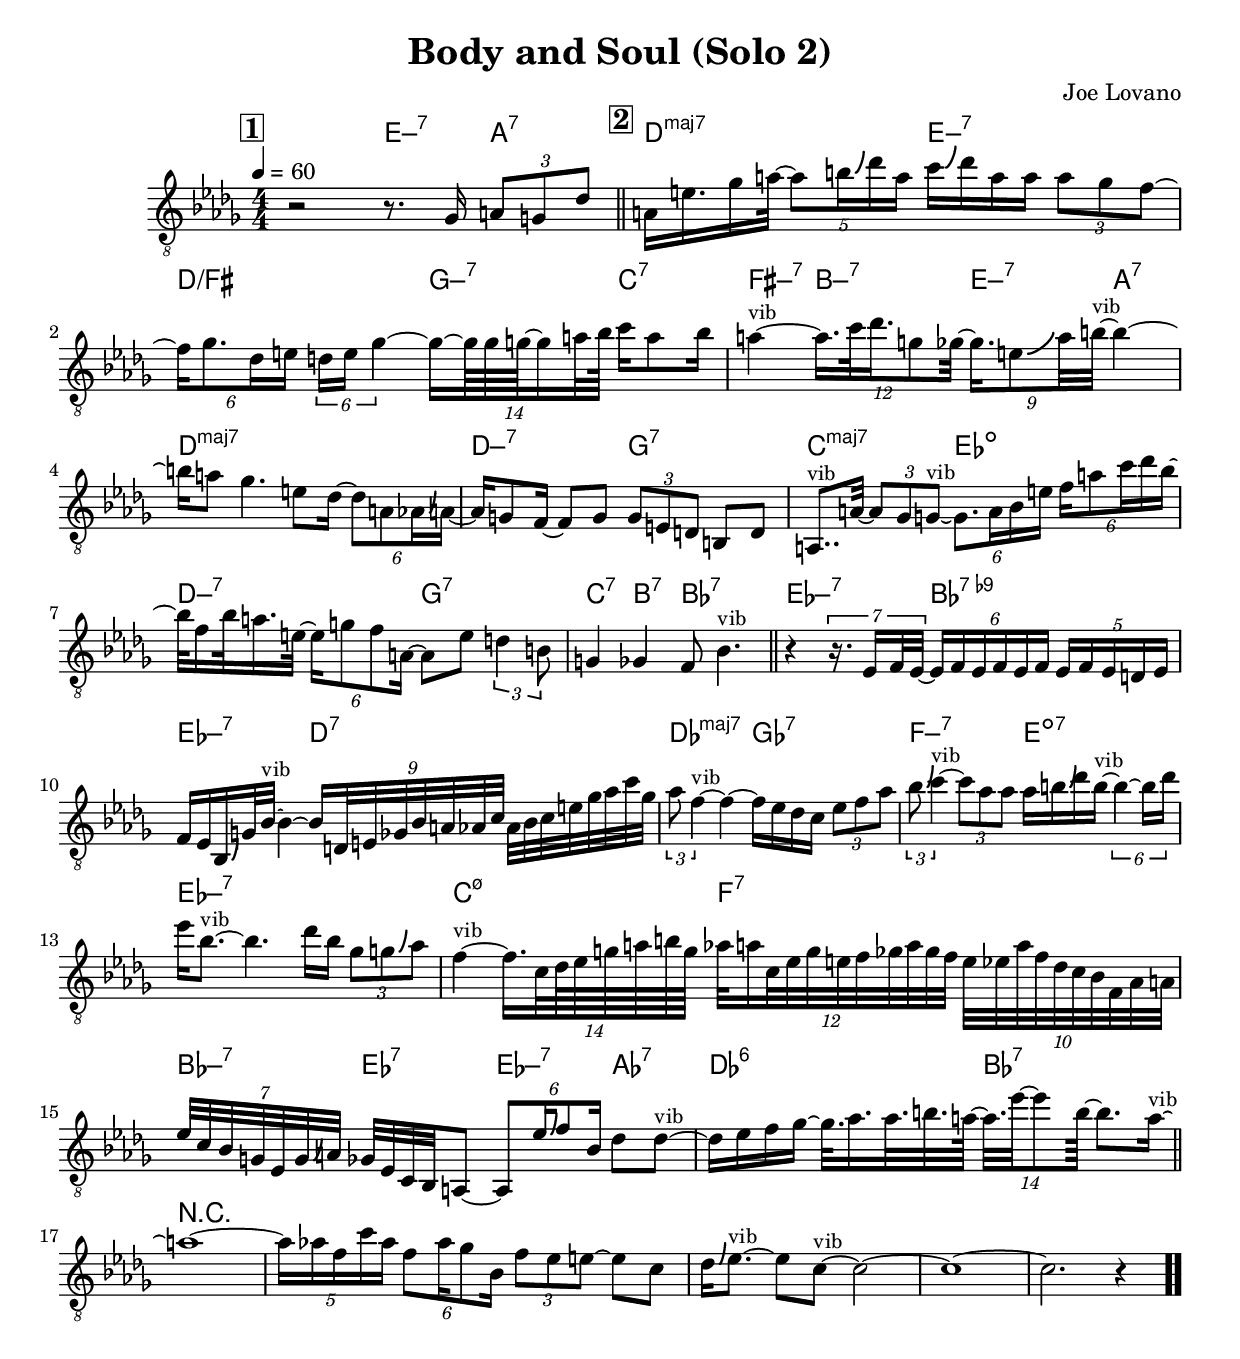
\version "2.13.2"

#(ly:set-option 'point-and-click #f)

\header {
  title = "Body and Soul (Solo 2)"
  composer = "Joe Lovano"
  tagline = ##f
}
global =
{
    \override Staff.TimeSignature #'style = #'()
    \time 4/4
    \clef "treble_8"
    \key des \major
    \override Rest #'direction = #'0
    \override MultiMeasureRest #'staff-position = #0
}
\score
{
<<
    \transpose c' c'

    \new ChordNames { \chords {
      \set majorSevenSymbol = \markup { "maj7" }
      \set minorChordModifier = \markup { \char ##x2013 }
      | s2 e4:min7 a4:7 
      | d2:maj e2:min7 | d2:/fis g4:min7 c4:7 | fis4:min7 b4:min7 e4:min7 a4:7 | d1:maj | d2:min7 g2:7 | c2:maj es2:dim | d2:min7 g2:7 | c4:7 b4:7 bes2:7 
      | es2:min7 bes2:9- | es2:min7 d2:7 | des2:maj ges2:7 | f2:min7 e2:dim7 | es1:min7 | c2:min5-7 f2:7 | bes4:min7 es4:7 es4:min7 aes4:7 | des2:6 bes2:7 
      | r1|
      }
      }

    \new Staff
    <<
    \transpose c' c'

    {
      \global
  		%\override Score.MetronomeMark #'transparent = ##t
  		%\override Score.MetronomeMark #'stencil = ##f
  		
  		\override HorizontalBracket #'direction = #UP
  		\override HorizontalBracket #'bracket-flare = #'(0 . 0)
  		
  		\override TextSpanner #'dash-fraction = #1.0
  		\override TextSpanner #'bound-details #'left #'text = \markup{ \concat{\draw-line #'(0 . -1.0) \draw-line #'(1.0 . 0) }}
  		\override TextSpanner #'bound-details #'right #'text = \markup{ \concat{ \draw-line #'(1.0 . 0) \draw-line #'(0 . -1.0) }}
          \set Score.markFormatter = #format-mark-box-numbers


      \tempo 4 = 60
      \set Score.currentBarNumber = #0
     
      \bar "||" \mark \default r2 r8. ges16 \tuplet 3/2 {a8 g8 des'8} 
      \bar "||" \mark \default a16 e'16. ges'16 a'32~ \tuplet 5/4 {a'8 b'16\bendAfter #+4  des''16 a'16} c''16\bendAfter #+4  des''16 a'16 a'16 \tuplet 3/2 {a'8 ges'8 f'8~} 
      | \tuplet 6/4 {f'16 ges'8. des'16 e'16} \tuplet 6/4 {d'16 e'16 ges'4~} \tuplet 14/16 {ges'16~ ges'64 ges'64 g'64~ g'16 a'32 bes'64} c''16 a'8 bes'16 
      | a'4~^\markup{\left-align \small vib} \tuplet 12/8 {a'16. c''32\glissando  des''16. g'8 ges'32~} \tuplet 9/8 {ges'16. e'8\bendAfter #+4  a'32 b'32~^\markup{\left-align \small vib}} b'4~ 
      | b'16 a'8 ges'4. e'8 des'16~ \tuplet 6/4 {des'8 a8 aes16\bendAfter #+4  a16~} 
      | a16 g8 f16~ f8 g8 \tuplet 3/2 {g8 e8 d8} b,8 d8 
      | a,8..^\markup{\left-align \small vib} a32~ \tuplet 3/2 {a8 ges8 g8~^\markup{\left-align \small vib}} \tuplet 6/4 {g8. a16 bes16 e'16} \tuplet 6/4 {f'16 a'8 c''16 des''16 bes'16~} 
      | bes'32 f'16 bes'32 a'16. e'32~ \tuplet 6/4 {e'16 g'8 f'8 a16~} a8 e'8 \tuplet 3/2 {d'4 b8} 
      | g4 ges4 f8 bes4.^\markup{\left-align \small vib} 
      \bar "||" r4 \tuplet 7/8 {r16. es16 f32 es32~} \tuplet 6/4 {es16 f16 es16 f16 es16 f16} \tuplet 5/4 {es16 f16 es16 d16 es16} 
      | f16 es16 bes,16\bendAfter #+4  g32 bes32~^\markup{\left-align \small vib} bes4~ \tuplet 9/8 {bes16 d32 e32 ges32 bes32 a32 aes32 c'32} aes32 bes32 c'32 e'32 ges'32 aes'32 c''32 ges'32 
      | \tuplet 3/2 {aes'8 f'4~^\markup{\left-align \small vib}} f'4~ f'16 es'16 des'16 c'16 \tuplet 3/2 {es'8 f'8 aes'8} 
      | \tuplet 3/2 {bes'8\bendAfter #+4  c''4~^\markup{\left-align \small vib}} \tuplet 3/2 {c''8 aes'8 aes'8} aes'16 b'16\bendAfter #+4  des''16 b'16~^\markup{\left-align \small vib} \tuplet 6/4 {b'4~ b'16 des''16} 
      | es''16 bes'8.~^\markup{\left-align \small vib} bes'4. des''16 bes'16 \tuplet 3/2 {ges'8 g'8\bendAfter #+4  aes'8} 
      | f'4~^\markup{\left-align \small vib} \tuplet 14/16 {f'16. c'32 des'64 es'64 g'64 a'64 b'64 g'64} \tuplet 12/8 {aes'32 a'16 c'32 es'32 g'32 e'32 f'32 ges'32 a'32 ges'32 f'32} \tuplet 10/8 {e'32 es'32 a'32 f'32 des'32 c'32 bes32 f32 aes32 a32} 
      | \tuplet 7/8 {es'32 c'32 bes32 g32 es32 g32\bendAfter #+4  a32} ges32 es32 c32 bes,32 a,8~ \tuplet 6/4 {a,8 es'16\bendAfter #+4  f'8 bes16} des'8 des'8~^\markup{\left-align \small vib} 
      | des'16 es'16 f'16 ges'16~ ges'32. aes'16. aes'32. b'32. a'64~ \tuplet 14/16 {a'32. es''32~ es''8 b'64~} b'8. a'16~^\markup{\left-align \small vib} 
      \bar "||" a'1~ 
      | \tuplet 5/4 {a'16 aes'16 f'16 c''16 aes'16} \tuplet 6/4 {f'8 aes'16 ges'8 bes16} \tuplet 3/2 {f'8 es'8 e'8~} e'8 c'8 
      | des'16\bendAfter #+4  es'8.~^\markup{\left-align \small vib} es'8 c'8~^\markup{\left-align \small vib} c'2~ 
      | c'1~ 
      | c'2. r4\bar  ".."
    }
    >>
>>    
}
